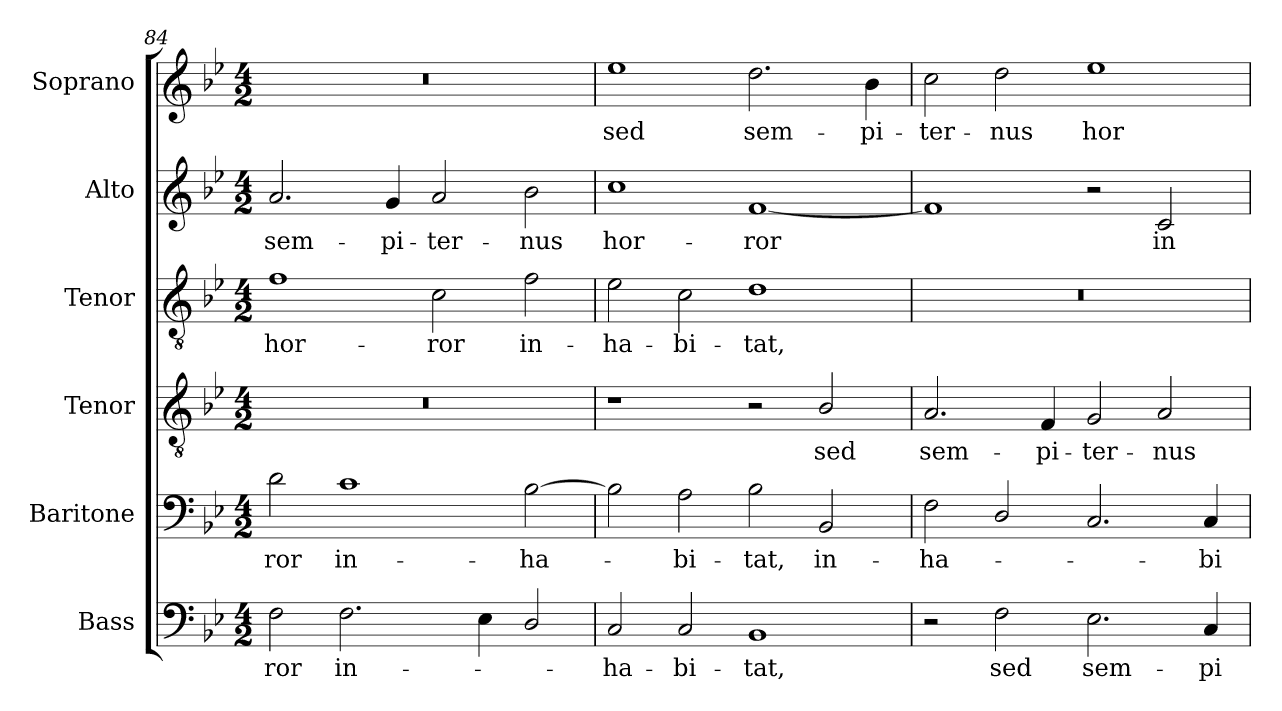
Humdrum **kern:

**kern	**text	**kern	**text	**kern	**text	**kern	**text	**kern	**text	**kern	**text
*part6	*part6	*part5	*part5	*part4	*part4	*part3	*part3	*part2	*part2	*part1	*part1
*staff6	*staff6	*staff5	*staff5	*staff4	*staff4	*staff3	*staff3	*staff2	*staff2	*staff1	*staff1
*I"Bass	*	*I"Baritone	*	*I"Tenor	*	*I"Tenor	*	*I"Alto	*	*I"Soprano	*
*I'B.	*	*I'Bar.	*	*I'T2.	*	*I'T1.	*	*I'A.	*	*I'S.	*
*clefF4	*	*clefF4	*	*clefGv2	*	*clefGv2	*	*clefG2	*	*clefG2	*
*	*	*	*	*ITrd7c12	*	*ITrd7c12	*	*	*	*	*
*k[b-e-]	*	*k[b-e-]	*	*k[b-e-]	*	*k[b-e-]	*	*k[b-e-]	*	*k[b-e-]	*
*B-:	*	*B-:	*	*B-:	*	*B-:	*	*B-:	*	*B-:	*
*M4/2	*	*M4/2	*	*M4/2	*	*M4/2	*	*M4/2	*	*M4/2	*
=84	=84	=84	=84	=84	=84	=84	=84	=84	=84	=84	=84
!	!LO:LY:b:color=#000000	!	!	!	!	!	!	!	!	!	!
!	!	!	!LO:LY:b:color=#000000	!LO:N:vis=1	!	!	!	!	!	!	!
!	!	!	!	!	!	!	!LO:LY:b:color=#000000	!	!	!	!
!	!	!	!	!	!	!	!	!	!LO:LY:b:color=#000000	!LO:N:vis=1	!
2Fi\	-ror	2di\	-ror	0r	.	1Fi	hor-	2.ai/	sem-	0r	.
!	!LO:LY:b:color=#000000	!	!	!	!	!	!	!	!	!	!
!	!	!	!LO:LY:b:color=#000000	!	!	!	!	!	!	!	!
2.Fi\	in-	1ci	in-	.	.	.	.	.	.	.	.
!	!	!	!	!	!	!	!	!	!LO:LY:b:color=#000000	!	!
.	.	.	.	.	.	.	.	4gi/	-pi-	.	.
!	!	!	!	!	!	!	!LO:LY:b:color=#000000	!	!	!	!
!	!	!	!	!	!	!	!	!	!LO:LY:b:color=#000000	!	!
.	.	.	.	.	.	2Ci\	-ror	2ai/	-ter-	.	.
4E-i\	.	.	.	.	.	.	.	.	.	.	.
!	!	!	!LO:LY:b:color=#000000	!	!	!	!	!	!	!	!
!	!	!	!	!	!	!	!LO:LY:b:color=#000000	!	!	!	!
!	!	!	!	!	!	!	!	!	!LO:LY:b:color=#000000	!	!
2Di/	.	[2B-i\	-ha-	.	.	2Fi\	in-	2b-i\	-nus	.	.
=85	=85	=85	=85	=85	=85	=85	=85	=85	=85	=85	=85
!	!LO:LY:b:color=#000000	!	!	!	!	!	!	!	!	!	!
!	!	!	!	!	!	!	!LO:LY:b:color=#000000	!	!	!	!
!	!	!	!	!	!	!	!	!	!LO:LY:b:color=#000000	!	!
!	!	!	!	!	!	!	!	!	!	!	!LO:LY:b:color=#000000
2Ci/	-ha-	2B-i\]	.	1r	.	2E-i\	-ha-	1cci	hor-	1ee-i	sed
!	!LO:LY:b:color=#000000	!	!	!	!	!	!	!	!	!	!
!	!	!	!LO:LY:b:color=#000000	!	!	!	!	!	!	!	!
!	!	!	!	!	!	!	!LO:LY:b:color=#000000	!	!	!	!
2Ci/	-bi-	2Ai\	-bi-	.	.	2Ci\	-bi-	.	.	.	.
!	!LO:LY:b:color=#000000	!	!	!	!	!	!	!	!	!	!
!	!	!	!LO:LY:b:color=#000000	!	!	!	!	!	!	!	!
!	!	!	!	!	!	!	!LO:LY:b:color=#000000	!	!	!	!
!	!	!	!	!	!	!	!	!	!LO:LY:b:color=#000000	!	!
!	!	!	!	!	!	!	!	!	!	!	!LO:LY:b:color=#000000
1BB-i	-tat,	2B-i\	-tat,	2r	.	1Di	-tat,	[1fi	-ror	2.ddi\	sem-
!	!	!	!LO:LY:b:color=#000000	!	!	!	!	!	!	!	!
!	!	!	!	!	!LO:LY:b:color=#000000	!	!	!	!	!	!
.	.	2BB-i/	in-	2BB-i/	sed	.	.	.	.	.	.
!	!	!	!	!	!	!	!	!	!	!	!LO:LY:b:color=#000000
.	.	.	.	.	.	.	.	.	.	4b-i\	-pi-
=86	=86	=86	=86	=86	=86	=86	=86	=86	=86	=86	=86
!	!	!	!LO:LY:b:color=#000000	!	!	!	!	!	!	!	!
!	!	!	!	!	!LO:LY:b:color=#000000	!LO:N:vis=1	!	!	!	!	!
!	!	!	!	!	!	!	!	!	!	!	!LO:LY:b:color=#000000
2r	.	2Fi\	-ha-	2.AAi/	sem-	0r	.	1fi]	.	2cci\	-ter-
!	!LO:LY:b:color=#000000	!	!	!	!	!	!	!	!	!	!
!	!	!	!	!	!	!	!	!	!	!	!LO:LY:b:color=#000000
2Fi\	sed	2Di/	.	.	.	.	.	.	.	2ddi\	-nus
!	!	!	!	!	!LO:LY:b:color=#000000	!	!	!	!	!	!
.	.	.	.	4FFi/	-pi-	.	.	.	.	.	.
!	!LO:LY:b:color=#000000	!	!	!	!	!	!	!	!	!	!
!	!	!	!	!	!LO:LY:b:color=#000000	!	!	!	!	!	!
!	!	!	!	!	!	!	!	!	!	!	!LO:LY:b:color=#000000
2.E-i\	sem-	2.Ci/	.	2GGi/	-ter-	.	.	2r	.	1ee-i	hor-
!	!	!	!	!	!LO:LY:b:color=#000000	!	!	!	!	!	!
!	!	!	!	!	!	!	!	!	!LO:LY:b:color=#000000	!	!
.	.	.	.	2AAi/	-nus	.	.	2ci/	in-	.	.
!	!LO:LY:b:color=#000000	!	!	!	!	!	!	!	!	!	!
!	!	!	!LO:LY:b:color=#000000	!	!	!	!	!	!	!	!
4Ci/	-pi-	4Ci/	-bi-	.	.	.	.	.	.	.	.
=	=	=	=	=	=	=	=	=	=	=	=
*-	*-	*-	*-	*-	*-	*-	*-	*-	*-	*-	*-
